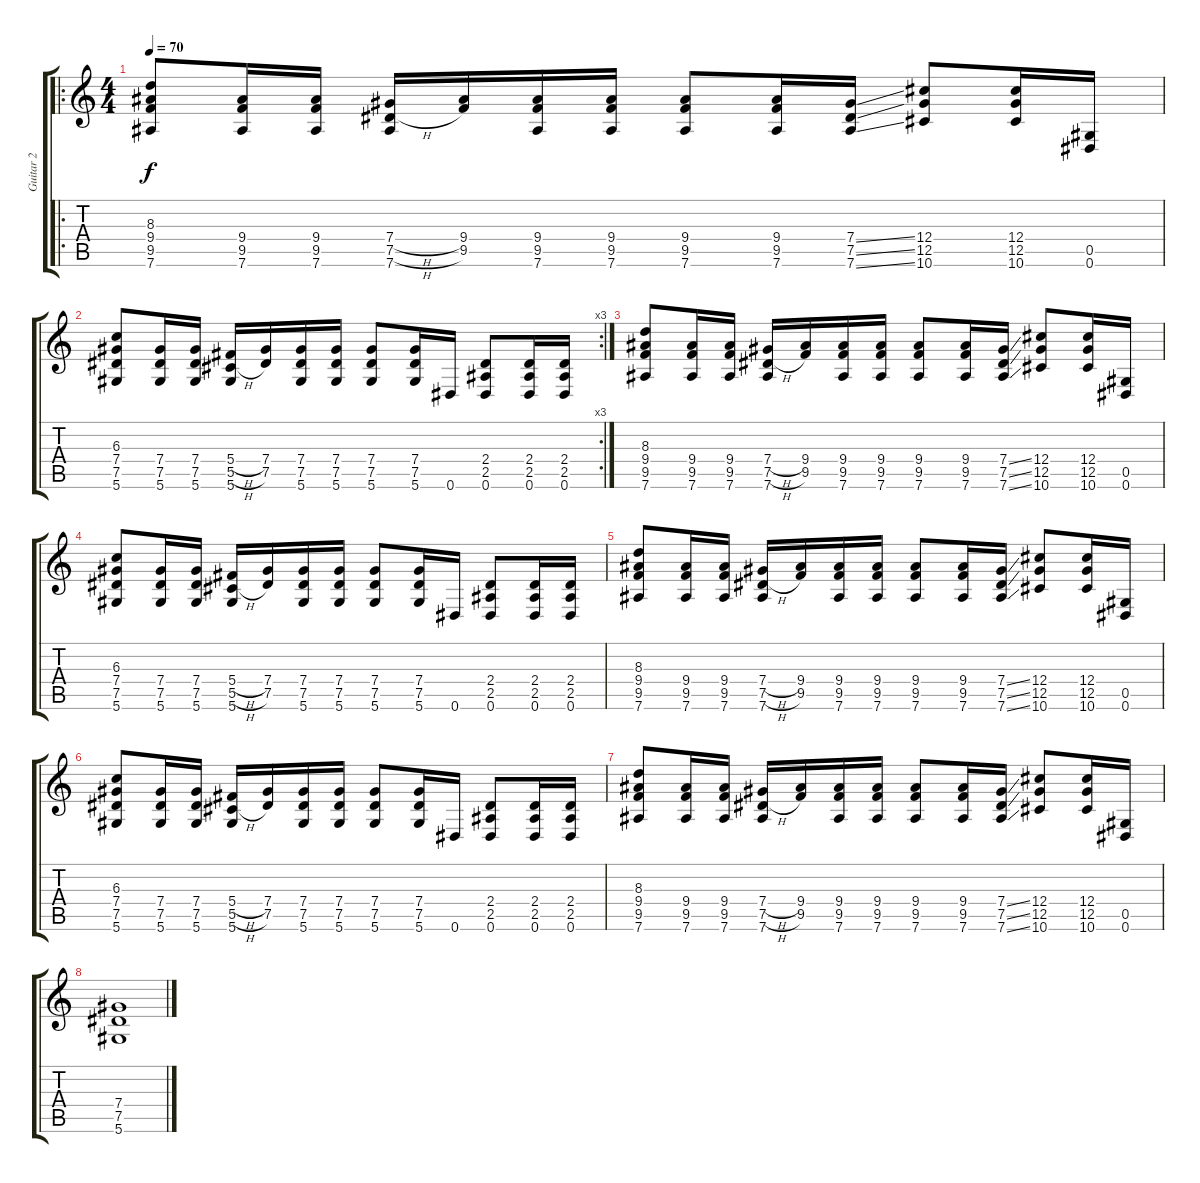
\track ("Guitar 2" "Guitar 2") {instrument overdrivenguitar}
\staff {score tabs}
\tuning (Eb4 Bb3 Gb3 Db3 Ab2 Eb2) {hide}
\ro
\ts (4 4)
\tempo 70
\clef g2
\ks c
(8.3 9.4 9.5 7.6).8{dy f} (9.4 9.5 7.6).16 (9.4 9.5 7.6).16 (7.4{h} 7.5{h} 7.6).16 (9.4 9.5).16 (9.4 9.5 7.6).16 (9.4 9.5 7.6).16 (9.4 9.5 7.6).8 (9.4 9.5 7.6).16 (7.4{ss} 7.5{ss} 7.6{ss}).16 (12.4 12.5 10.6).8 (12.4 12.5 10.6).16 (0.5 0.6).16 |
\rc 3
(6.3 7.4 7.5 5.6).8 (7.4 7.5 5.6).16 (7.4 7.5 5.6).16 (5.4{h} 5.5{h} 5.6).16 (7.4 7.5).16 (7.4 7.5 5.6).16 (7.4 7.5 5.6).16 (7.4 7.5 5.6).8 (7.4 7.5 5.6).16 0.6.16 (2.4 2.5 0.6).8 (2.4 2.5 0.6).16 (2.4 2.5 0.6).16 |
(8.3 9.4 9.5 7.6).8 (9.4 9.5 7.6).16 (9.4 9.5 7.6).16 (7.4{h} 7.5{h} 7.6).16 (9.4 9.5).16 (9.4 9.5 7.6).16 (9.4 9.5 7.6).16 (9.4 9.5 7.6).8 (9.4 9.5 7.6).16 (7.4{ss} 7.5{ss} 7.6{ss}).16 (12.4 12.5 10.6).8 (12.4 12.5 10.6).16 (0.5 0.6).16 |
(6.3 7.4 7.5 5.6).8 (7.4 7.5 5.6).16 (7.4 7.5 5.6).16 (5.4{h} 5.5{h} 5.6).16 (7.4 7.5).16 (7.4 7.5 5.6).16 (7.4 7.5 5.6).16 (7.4 7.5 5.6).8 (7.4 7.5 5.6).16 0.6.16 (2.4 2.5 0.6).8 (2.4 2.5 0.6).16 (2.4 2.5 0.6).16 |
(8.3 9.4 9.5 7.6).8 (9.4 9.5 7.6).16 (9.4 9.5 7.6).16 (7.4{h} 7.5{h} 7.6).16 (9.4 9.5).16 (9.4 9.5 7.6).16 (9.4 9.5 7.6).16 (9.4 9.5 7.6).8 (9.4 9.5 7.6).16 (7.4{ss} 7.5{ss} 7.6{ss}).16 (12.4 12.5 10.6).8 (12.4 12.5 10.6).16 (0.5 0.6).16 |
(6.3 7.4 7.5 5.6).8 (7.4 7.5 5.6).16 (7.4 7.5 5.6).16 (5.4{h} 5.5{h} 5.6).16 (7.4 7.5).16 (7.4 7.5 5.6).16 (7.4 7.5 5.6).16 (7.4 7.5 5.6).8 (7.4 7.5 5.6).16 0.6.16 (2.4 2.5 0.6).8 (2.4 2.5 0.6).16 (2.4 2.5 0.6).16 |
(8.3 9.4 9.5 7.6).8 (9.4 9.5 7.6).16 (9.4 9.5 7.6).16 (7.4{h} 7.5{h} 7.6).16 (9.4 9.5).16 (9.4 9.5 7.6).16 (9.4 9.5 7.6).16 (9.4 9.5 7.6).8 (9.4 9.5 7.6).16 (7.4{ss} 7.5{ss} 7.6{ss}).16 (12.4 12.5 10.6).8 (12.4 12.5 10.6).16 (0.5 0.6).16 |
(7.4 7.5 5.6).1
